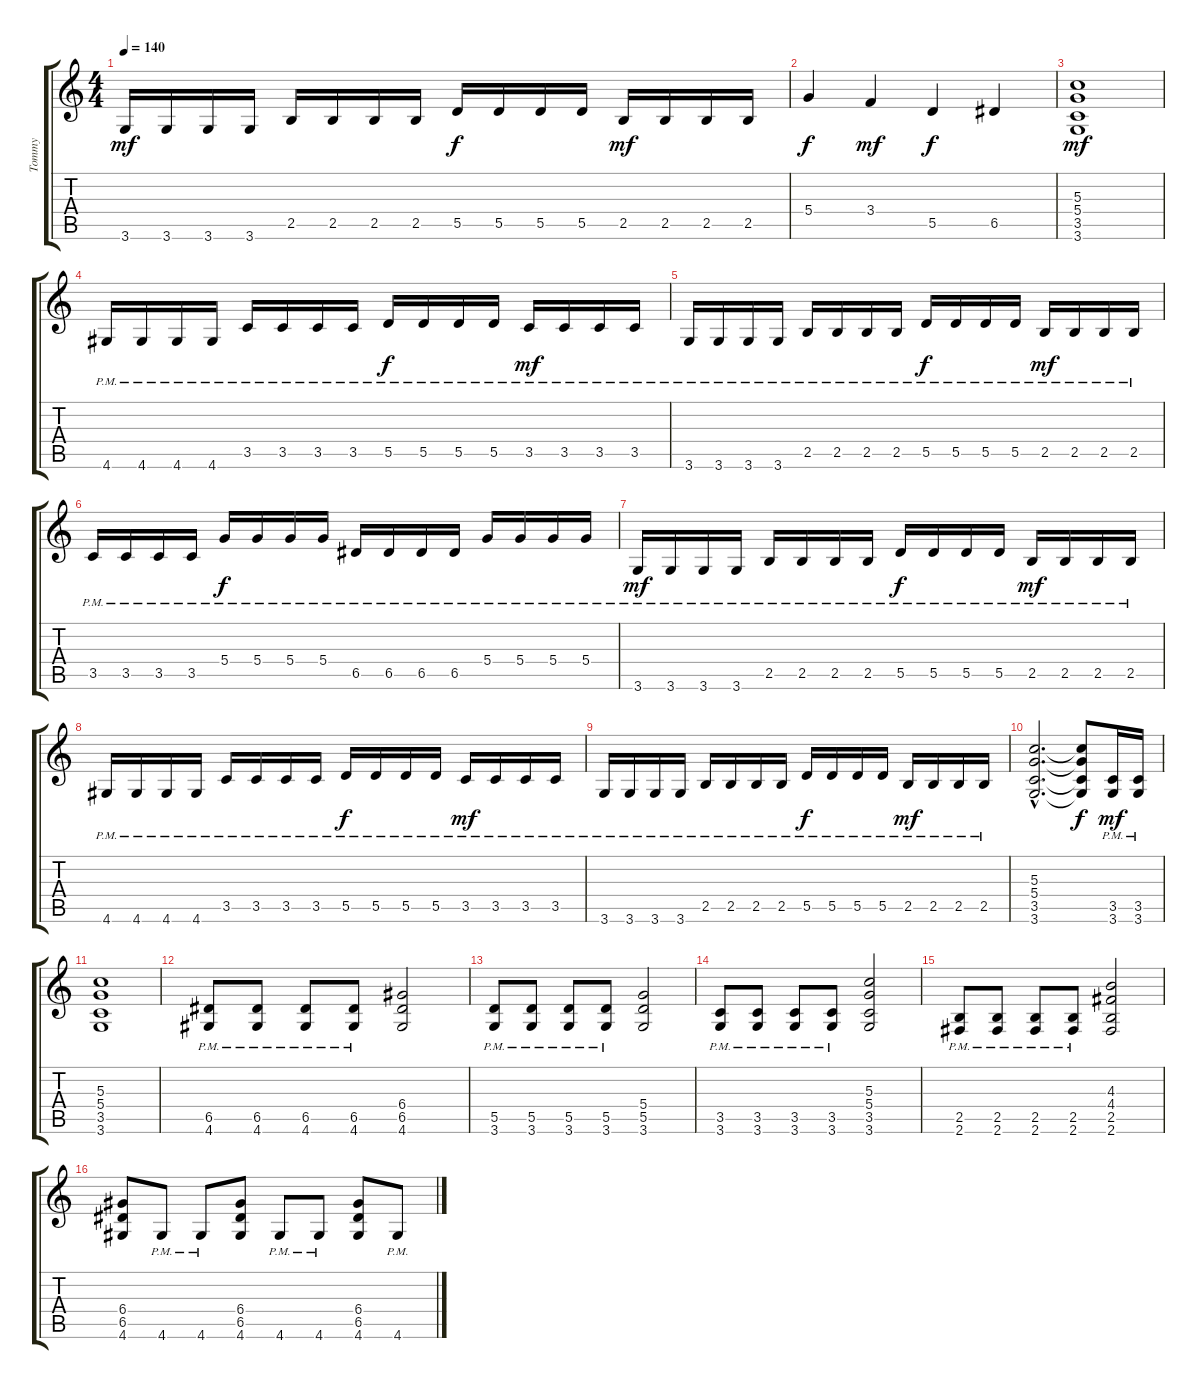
\track ("Tommy" "Tommy") {instrument distortionguitar}
\staff {score tabs}
\tuning (E4 B3 G3 D3 A2 E2) {hide}
\ts (4 4)
\tempo 140
\clef g2
\ks c
3.6.16{dy mf} 3.6.16 3.6.16 3.6.16 2.5.16 2.5.16 2.5.16 2.5.16 5.5.16{dy f} 5.5.16 5.5.16 5.5.16 2.5.16{dy mf} 2.5.16 2.5.16 2.5.16 |
5.4.4{dy f} 3.4.4{dy mf} 5.5.4{dy f} 6.5.4 |
(5.3 5.4 3.5 3.6).1{dy mf} |
4.6{pm}.16 4.6{pm}.16 4.6{pm}.16 4.6{pm}.16 3.5{pm}.16 3.5{pm}.16 3.5{pm}.16 3.5{pm}.16 5.5{pm}.16{dy f} 5.5{pm}.16 5.5{pm}.16 5.5{pm}.16 3.5{pm}.16{dy mf} 3.5{pm}.16 3.5{pm}.16 3.5{pm}.16 |
3.6{pm}.16 3.6{pm}.16 3.6{pm}.16 3.6{pm}.16 2.5{pm}.16 2.5{pm}.16 2.5{pm}.16 2.5{pm}.16 5.5{pm}.16{dy f} 5.5{pm}.16 5.5{pm}.16 5.5{pm}.16 2.5{pm}.16{dy mf} 2.5{pm}.16 2.5{pm}.16 2.5{pm}.16 |
3.5{pm}.16 3.5{pm}.16 3.5{pm}.16 3.5{pm}.16 5.4{pm}.16{dy f} 5.4{pm}.16 5.4{pm}.16 5.4{pm}.16 6.5{pm}.16 6.5{pm}.16 6.5{pm}.16 6.5{pm}.16 5.4{pm}.16 5.4{pm}.16 5.4{pm}.16 5.4{pm}.16 |
3.6{pm}.16{dy mf} 3.6{pm}.16 3.6{pm}.16 3.6{pm}.16 2.5{pm}.16 2.5{pm}.16 2.5{pm}.16 2.5{pm}.16 5.5{pm}.16{dy f} 5.5{pm}.16 5.5{pm}.16 5.5{pm}.16 2.5{pm}.16{dy mf} 2.5{pm}.16 2.5{pm}.16 2.5{pm}.16 |
4.6{pm}.16 4.6{pm}.16 4.6{pm}.16 4.6{pm}.16 3.5{pm}.16 3.5{pm}.16 3.5{pm}.16 3.5{pm}.16 5.5{pm}.16{dy f} 5.5{pm}.16 5.5{pm}.16 5.5{pm}.16 3.5{pm}.16{dy mf} 3.5{pm}.16 3.5{pm}.16 3.5{pm}.16 |
3.6{pm}.16 3.6{pm}.16 3.6{pm}.16 3.6{pm}.16 2.5{pm}.16 2.5{pm}.16 2.5{pm}.16 2.5{pm}.16 5.5{pm}.16{dy f} 5.5{pm}.16 5.5{pm}.16 5.5{pm}.16 2.5{pm}.16{dy mf} 2.5{pm}.16 2.5{pm}.16 2.5{pm}.16 |
(5.3{hac} 5.4{hac} 3.5{hac} 3.6{hac}).2{d} (5.3{t} 5.4{t} 3.5{t} 3.6{t}).8{dy f} (3.5{pm} 3.6{pm}).16{dy mf} (3.5{pm} 3.6{pm}).16 |
(5.3 5.4 3.5 3.6).1 |
(6.5{pm} 4.6{pm}).8 (6.5{pm} 4.6{pm}).8 (6.5{pm} 4.6{pm}).8 (6.5{pm} 4.6{pm}).8 (6.4 6.5 4.6).2 |
(5.5{pm} 3.6{pm}).8 (5.5{pm} 3.6{pm}).8 (5.5{pm} 3.6{pm}).8 (5.5{pm} 3.6{pm}).8 (5.4 5.5 3.6).2 |
(3.5{pm} 3.6{pm}).8 (3.5{pm} 3.6{pm}).8 (3.5{pm} 3.6{pm}).8 (3.5{pm} 3.6{pm}).8 (5.3 5.4 3.5 3.6).2 |
(2.5{pm} 2.6{pm}).8 (2.5{pm} 2.6{pm}).8 (2.5{pm} 2.6{pm}).8 (2.5{pm} 2.6{pm}).8 (4.3 4.4 2.5 2.6).2 |
(6.4 6.5 4.6).8 4.6{pm}.8 4.6{pm}.8 (6.4 6.5 4.6).8 4.6{pm}.8 4.6{pm}.8 (6.4 6.5 4.6).8 4.6{pm}.8
